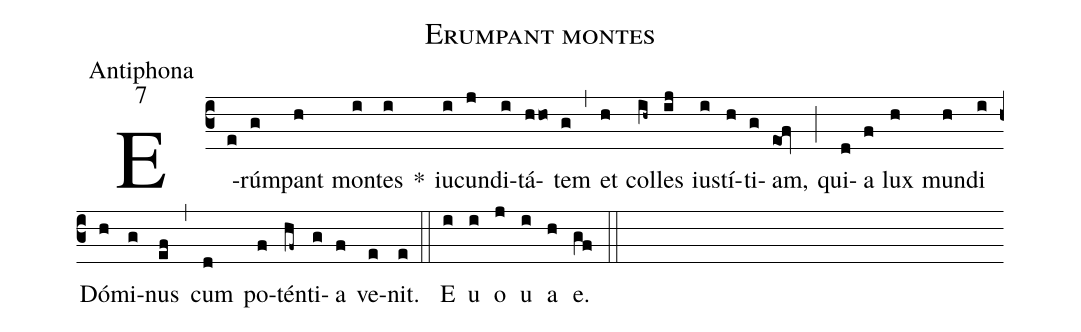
name:Erumpant montes;
office-part:Antiphona;
mode:7;
%%
(c3) E(e)rúm(g)pant(h) mon(i)tes(i) *() iu(i)cun(j)di(i)tá(h!/ho)tem(g) (,) et(h) col(ih~)les(ij) ius(i)tí(h)ti(g)am,(eof) (;) qui(d)a(f) lux(h) mun(h)di(i) Dó(h)mi(g)nus(ef) (,) cum(d) po(f)tén(hf~)ti(g)a(f) ve(e)nit.(e) (::) E(i) u(i) o(j) u(i) a(h) e.(gf) (::)
